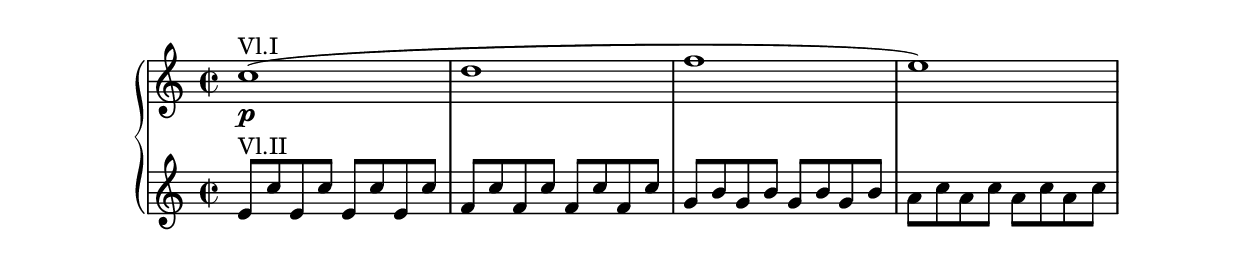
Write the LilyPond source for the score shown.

\version "2.12.0"
\new PianoStaff <<
  \new Staff {
    \time 2/2
    \relative c'' {
      c1(\p^\markup {"Vl.I"}
      d 
      f 
      e)
    }
  }
  \new Staff  {
    \time 2/2
    \relative c' {
      e8^\markup {"Vl.II"} c' e, c' e, c' e, c'
      f, c' f, c' f, c' f, c'
      g b g b g b g b
      a c a c a c a c  
    }
  }
>>
